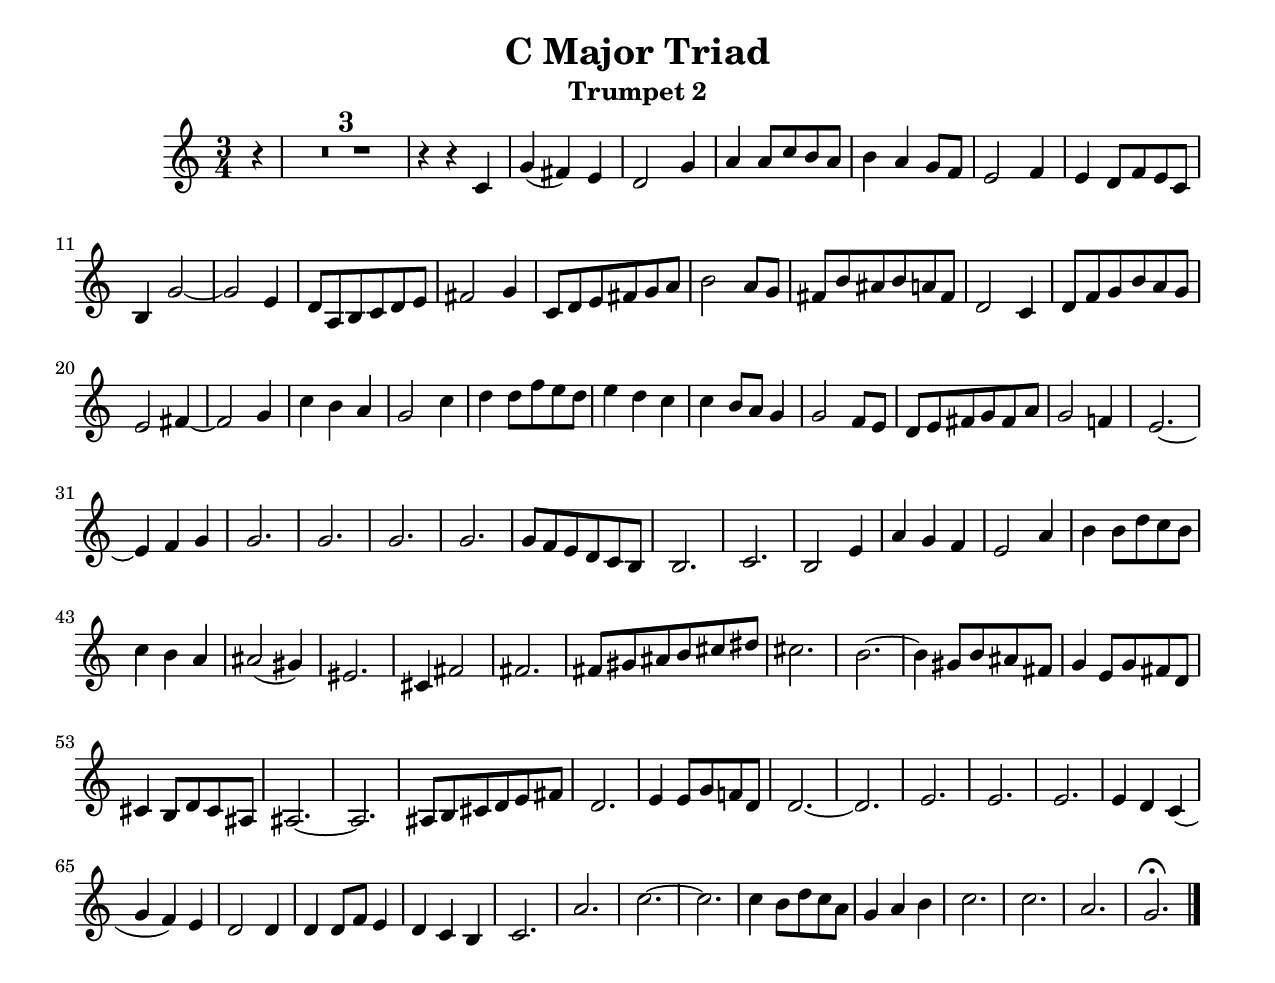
\version "2.14"

\include "common.lyi"
% The notes are entered as written in the original score
% but the extra transposition here is to put it in a better range for brass
alto = \transpose des c \relative c' {
	\key des \major
	\time 3/4
	\partial 4 r4 | R2.*3 |
	r4 r4 des | aes'4( g) f | ees2 aes4 | bes4 bes8 des c bes |
	
	% bar 8
	c4 bes aes8 ges | f2 ges4 | f4 ees8 ges f des | c4 aes'2~ | aes2 f4 |
	ees8 bes c des ees f | g2 aes4 | des,8 ees f g aes bes | c2 bes8 aes | g8 c b c bes g |
	
	% bar 18
	ees2 des4 | ees8 ges aes c bes aes | f2 g4~ | g2 aes4 | des4 c bes | 
	aes2 des4 | ees4 ees8 ges f ees | f4 ees des | des4 c8 bes aes4 | aes2 ges8 f | ees8 f g aes g bes | 
	
	% bar 29
	aes2 ges!4 | f2.~ | f4 ges aes | aes2. | aes2. | aes2. | aes2. |
	aes8 ges f ees des c | c2. | des2. | c2 f4 |
	
	% bar 40
	bes4 aes ges | f2 bes4 | c4 c8 ees des c | des4 c bes | b2( a4) | fis2. | d4 g2 | g2. | g8 a b c d e |
	d2. | c2.~ | c4 a8 c b g | aes4 f8 aes g ees | d4 c8 ees d b | b2.~ | b2. | b8 c d ees f g |
	
	% bar 57
	ees2. | f4 f8 aes ges! ees | ees2.~ | ees2. | f2. |
	f2. | f2. | f4 ees des( | aes'4 ges) f | ees2 ees4 | ees4 ees8 ges8 f4 | ees4 des c |
	
	% bar 69
	des2. | bes'2. | des2.~ | des2. | des4 c8 ees des bes | aes4 bes c | des2. | des2. | bes2. | aes2.\fermata
	
	\bar "|."
	
	
}


instrument = "Trumpet 2"

notes = \transpose c c \alto

\version "2.11.57"

\include "common.lyi"

\paper
{
  #(set-paper-size "letter")
  %first-page-number = 2
  %#(define page-breaking ly:minimal-breaking)
  %#(define page-breaking ly:page-turn-breaking)
  ragged-last-bottom = ##t
  left-margin = 0.5\in
  line-width = 7.5\in
  bottom-margin = 0.5\in
  top-margin = 0.5\in
}

\book
{
  \include "header.lyi"
  \score
  {
    \new Staff %\with { \consists "Page_turn_engraver" }
    {
      \override Score.PaperColumn #'keep-inside-line = ##t
      \override Score.NonMusicalPaperColumn #'keep-inside-line = ##t
      \set Score.skipBars = ##t
      << \notes \outline >>
    }
  }
}

